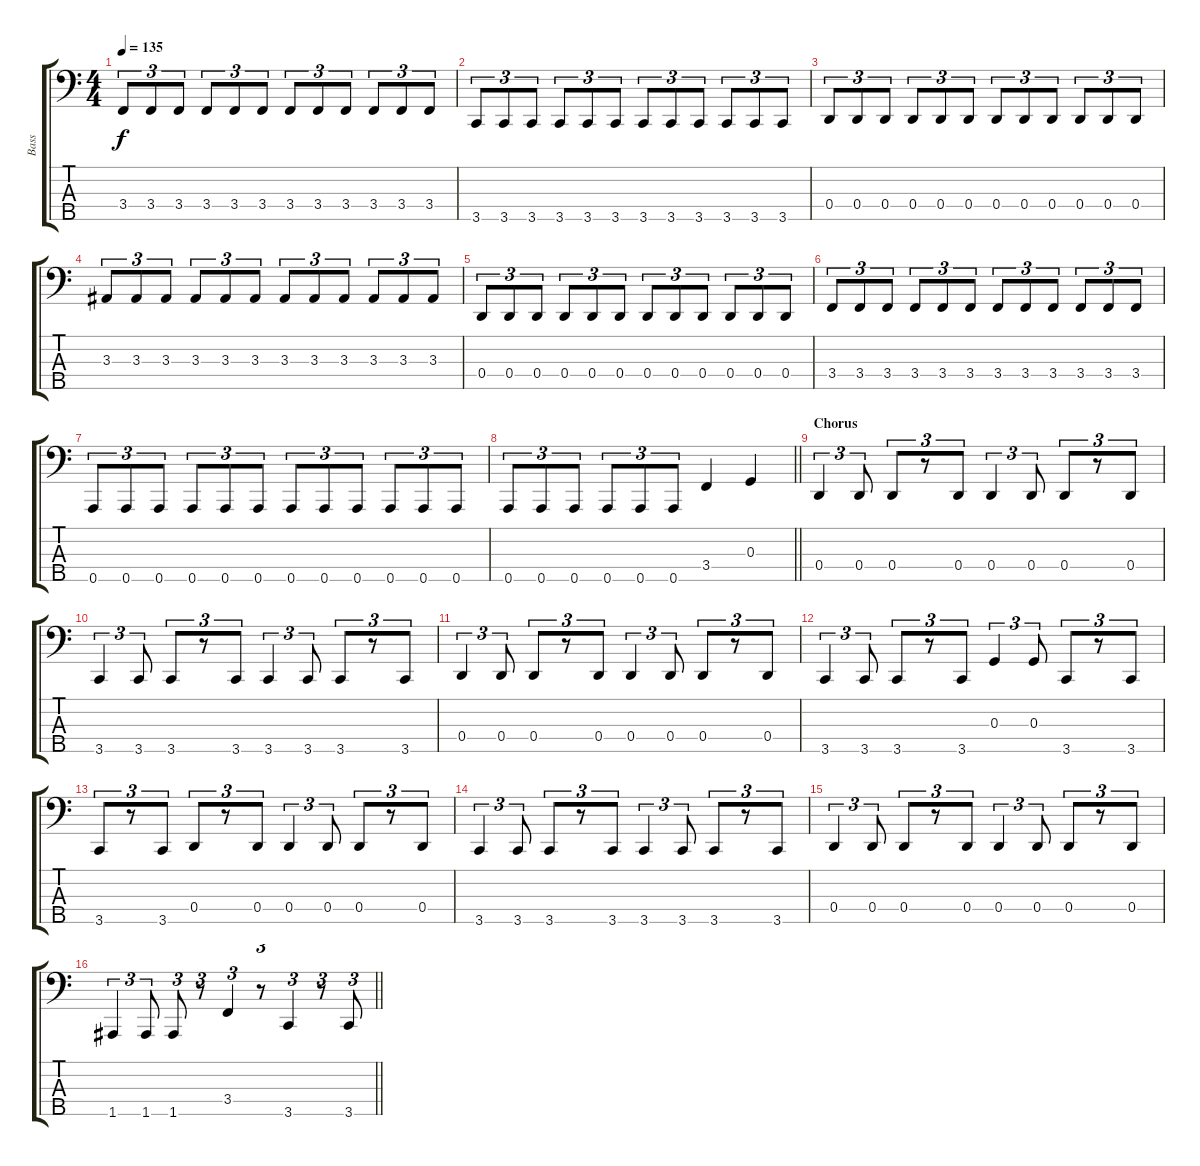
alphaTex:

\track ("Bass" "Bass") {instrument electricbassfinger}
\staff {score tabs}
\tuning (F2 C2 G1 D1 A0) {hide}
\ts (4 4)
\tempo 135
\clef f4
\ks c
3.4.8{tu (3 2) dy f} 3.4.8{tu (3 2)} 3.4.8{tu (3 2)} 3.4.8{tu (3 2)} 3.4.8{tu (3 2)} 3.4.8{tu (3 2)} 3.4.8{tu (3 2)} 3.4.8{tu (3 2)} 3.4.8{tu (3 2)} 3.4.8{tu (3 2)} 3.4.8{tu (3 2)} 3.4.8{tu (3 2)} |
3.5.8{tu (3 2)} 3.5.8{tu (3 2)} 3.5.8{tu (3 2)} 3.5.8{tu (3 2)} 3.5.8{tu (3 2)} 3.5.8{tu (3 2)} 3.5.8{tu (3 2)} 3.5.8{tu (3 2)} 3.5.8{tu (3 2)} 3.5.8{tu (3 2)} 3.5.8{tu (3 2)} 3.5.8{tu (3 2)} |
0.4.8{tu (3 2)} 0.4.8{tu (3 2)} 0.4.8{tu (3 2)} 0.4.8{tu (3 2)} 0.4.8{tu (3 2)} 0.4.8{tu (3 2)} 0.4.8{tu (3 2)} 0.4.8{tu (3 2)} 0.4.8{tu (3 2)} 0.4.8{tu (3 2)} 0.4.8{tu (3 2)} 0.4.8{tu (3 2)} |
3.3.8{tu (3 2)} 3.3.8{tu (3 2)} 3.3.8{tu (3 2)} 3.3.8{tu (3 2)} 3.3.8{tu (3 2)} 3.3.8{tu (3 2)} 3.3.8{tu (3 2)} 3.3.8{tu (3 2)} 3.3.8{tu (3 2)} 3.3.8{tu (3 2)} 3.3.8{tu (3 2)} 3.3.8{tu (3 2)} |
0.4.8{tu (3 2)} 0.4.8{tu (3 2)} 0.4.8{tu (3 2)} 0.4.8{tu (3 2)} 0.4.8{tu (3 2)} 0.4.8{tu (3 2)} 0.4.8{tu (3 2)} 0.4.8{tu (3 2)} 0.4.8{tu (3 2)} 0.4.8{tu (3 2)} 0.4.8{tu (3 2)} 0.4.8{tu (3 2)} |
3.4.8{tu (3 2)} 3.4.8{tu (3 2)} 3.4.8{tu (3 2)} 3.4.8{tu (3 2)} 3.4.8{tu (3 2)} 3.4.8{tu (3 2)} 3.4.8{tu (3 2)} 3.4.8{tu (3 2)} 3.4.8{tu (3 2)} 3.4.8{tu (3 2)} 3.4.8{tu (3 2)} 3.4.8{tu (3 2)} |
0.5.8{tu (3 2)} 0.5.8{tu (3 2)} 0.5.8{tu (3 2)} 0.5.8{tu (3 2)} 0.5.8{tu (3 2)} 0.5.8{tu (3 2)} 0.5.8{tu (3 2)} 0.5.8{tu (3 2)} 0.5.8{tu (3 2)} 0.5.8{tu (3 2)} 0.5.8{tu (3 2)} 0.5.8{tu (3 2)} |
\barLineRight lightlight
0.5.8{tu (3 2)} 0.5.8{tu (3 2)} 0.5.8{tu (3 2)} 0.5.8{tu (3 2)} 0.5.8{tu (3 2)} 0.5.8{tu (3 2)} 3.4.4 0.3.4 |
\section ("" "Chorus")
0.4.4{tu (3 2)} 0.4.8{tu (3 2)} 0.4.8{tu (3 2)} r.8{tu (3 2)} 0.4.8{tu (3 2)} 0.4.4{tu (3 2)} 0.4.8{tu (3 2)} 0.4.8{tu (3 2)} r.8{tu (3 2)} 0.4.8{tu (3 2)} |
3.5.4{tu (3 2)} 3.5.8{tu (3 2)} 3.5.8{tu (3 2)} r.8{tu (3 2)} 3.5.8{tu (3 2)} 3.5.4{tu (3 2)} 3.5.8{tu (3 2)} 3.5.8{tu (3 2)} r.8{tu (3 2)} 3.5.8{tu (3 2)} |
0.4.4{tu (3 2)} 0.4.8{tu (3 2)} 0.4.8{tu (3 2)} r.8{tu (3 2)} 0.4.8{tu (3 2)} 0.4.4{tu (3 2)} 0.4.8{tu (3 2)} 0.4.8{tu (3 2)} r.8{tu (3 2)} 0.4.8{tu (3 2)} |
3.5.4{tu (3 2)} 3.5.8{tu (3 2)} 3.5.8{tu (3 2)} r.8{tu (3 2)} 3.5.8{tu (3 2)} 0.3.4{tu (3 2)} 0.3.8{tu (3 2)} 3.5.8{tu (3 2)} r.8{tu (3 2)} 3.5.8{tu (3 2)} |
3.5.8{tu (3 2)} r.8{tu (3 2)} 3.5.8{tu (3 2)} 0.4.8{tu (3 2)} r.8{tu (3 2)} 0.4.8{tu (3 2)} 0.4.4{tu (3 2)} 0.4.8{tu (3 2)} 0.4.8{tu (3 2)} r.8{tu (3 2)} 0.4.8{tu (3 2)} |
3.5.4{tu (3 2)} 3.5.8{tu (3 2)} 3.5.8{tu (3 2)} r.8{tu (3 2)} 3.5.8{tu (3 2)} 3.5.4{tu (3 2)} 3.5.8{tu (3 2)} 3.5.8{tu (3 2)} r.8{tu (3 2)} 3.5.8{tu (3 2)} |
0.4.4{tu (3 2)} 0.4.8{tu (3 2)} 0.4.8{tu (3 2)} r.8{tu (3 2)} 0.4.8{tu (3 2)} 0.4.4{tu (3 2)} 0.4.8{tu (3 2)} 0.4.8{tu (3 2)} r.8{tu (3 2)} 0.4.8{tu (3 2)} |
\barLineRight lightlight
1.5.4{tu (3 2)} 1.5.8{tu (3 2)} 1.5.8{tu (3 2)} r.8{tu (3 2)} 3.4.4{tu (3 2)} r.8{tu (3 2)} 3.5.4{tu (3 2)} r.8{tu (3 2)} 3.5.8{tu (3 2)}
